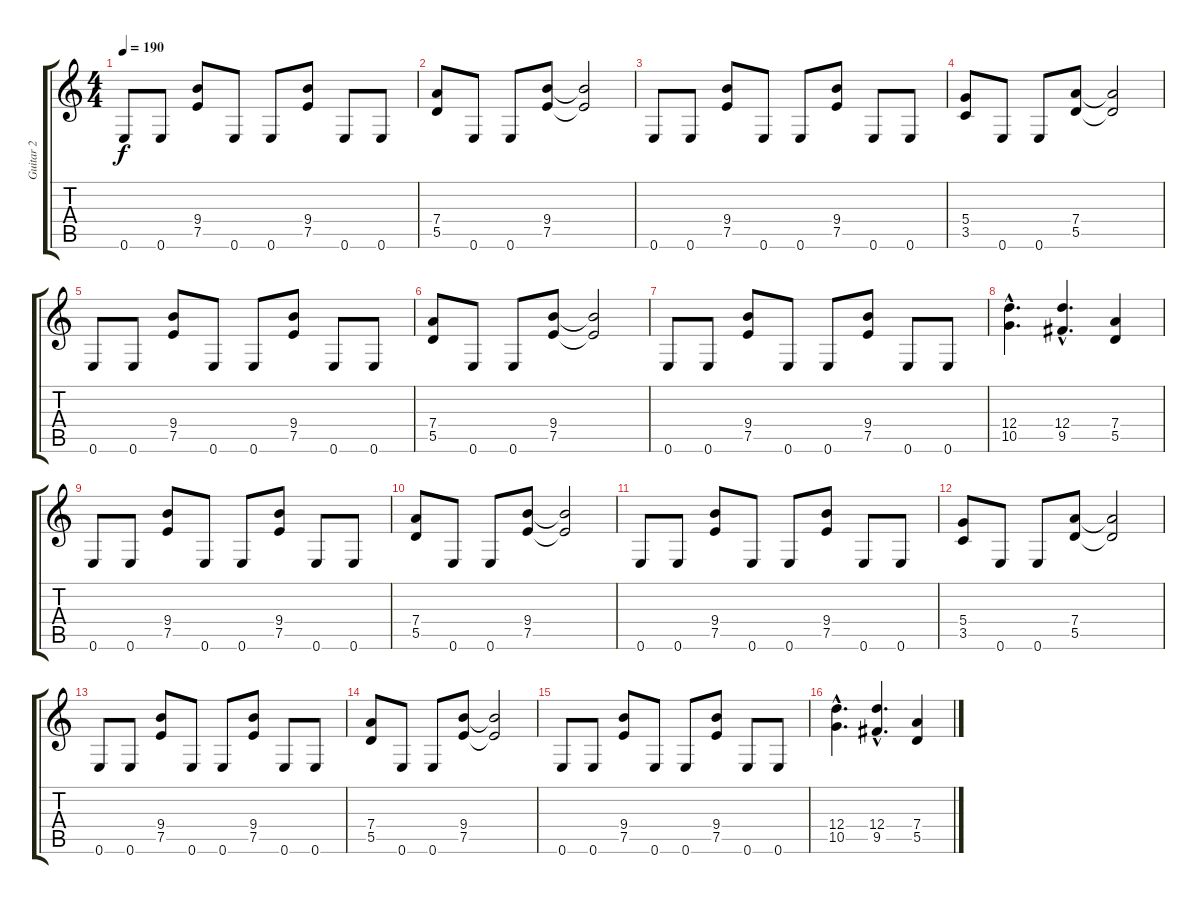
\track ("Guitar 2" "Guitar 2") {instrument overdrivenguitar}
\staff {score tabs}
\tuning (E4 B3 G3 D3 A2 E2) {hide}
\ts (4 4)
\tempo 190
\clef g2
\ks c
0.6.8{dy f instrument overdrivenguitar} 0.6.8 (9.4 7.5).8 0.6.8 0.6.8 (9.4 7.5).8 0.6.8 0.6.8 |
(7.4 5.5).8 0.6.8 0.6.8 (9.4 7.5).8 (9.4{t} 7.5{t}).2 |
0.6.8 0.6.8 (9.4 7.5).8 0.6.8 0.6.8 (9.4 7.5).8 0.6.8 0.6.8 |
(5.4 3.5).8 0.6.8 0.6.8 (7.4 5.5).8 (7.4{t} 5.5{t}).2 |
0.6.8 0.6.8 (9.4 7.5).8 0.6.8 0.6.8 (9.4 7.5).8 0.6.8 0.6.8 |
(7.4 5.5).8 0.6.8 0.6.8 (9.4 7.5).8 (9.4{t} 7.5{t}).2 |
0.6.8 0.6.8 (9.4 7.5).8 0.6.8 0.6.8 (9.4 7.5).8 0.6.8 0.6.8 |
(12.4{hac} 10.5{hac}).4{d} (12.4{hac} 9.5{hac}).4{d} (7.4 5.5).4 |
0.6.8 0.6.8 (9.4 7.5).8 0.6.8 0.6.8 (9.4 7.5).8 0.6.8 0.6.8 |
(7.4 5.5).8 0.6.8 0.6.8 (9.4 7.5).8 (9.4{t} 7.5{t}).2 |
0.6.8 0.6.8 (9.4 7.5).8 0.6.8 0.6.8 (9.4 7.5).8 0.6.8 0.6.8 |
(5.4 3.5).8 0.6.8 0.6.8 (7.4 5.5).8 (7.4{t} 5.5{t}).2 |
0.6.8 0.6.8 (9.4 7.5).8 0.6.8 0.6.8 (9.4 7.5).8 0.6.8 0.6.8 |
(7.4 5.5).8 0.6.8 0.6.8 (9.4 7.5).8 (9.4{t} 7.5{t}).2 |
0.6.8 0.6.8 (9.4 7.5).8 0.6.8 0.6.8 (9.4 7.5).8 0.6.8 0.6.8 |
(12.4{hac} 10.5{hac}).4{d} (12.4{hac} 9.5{hac}).4{d} (7.4 5.5).4
